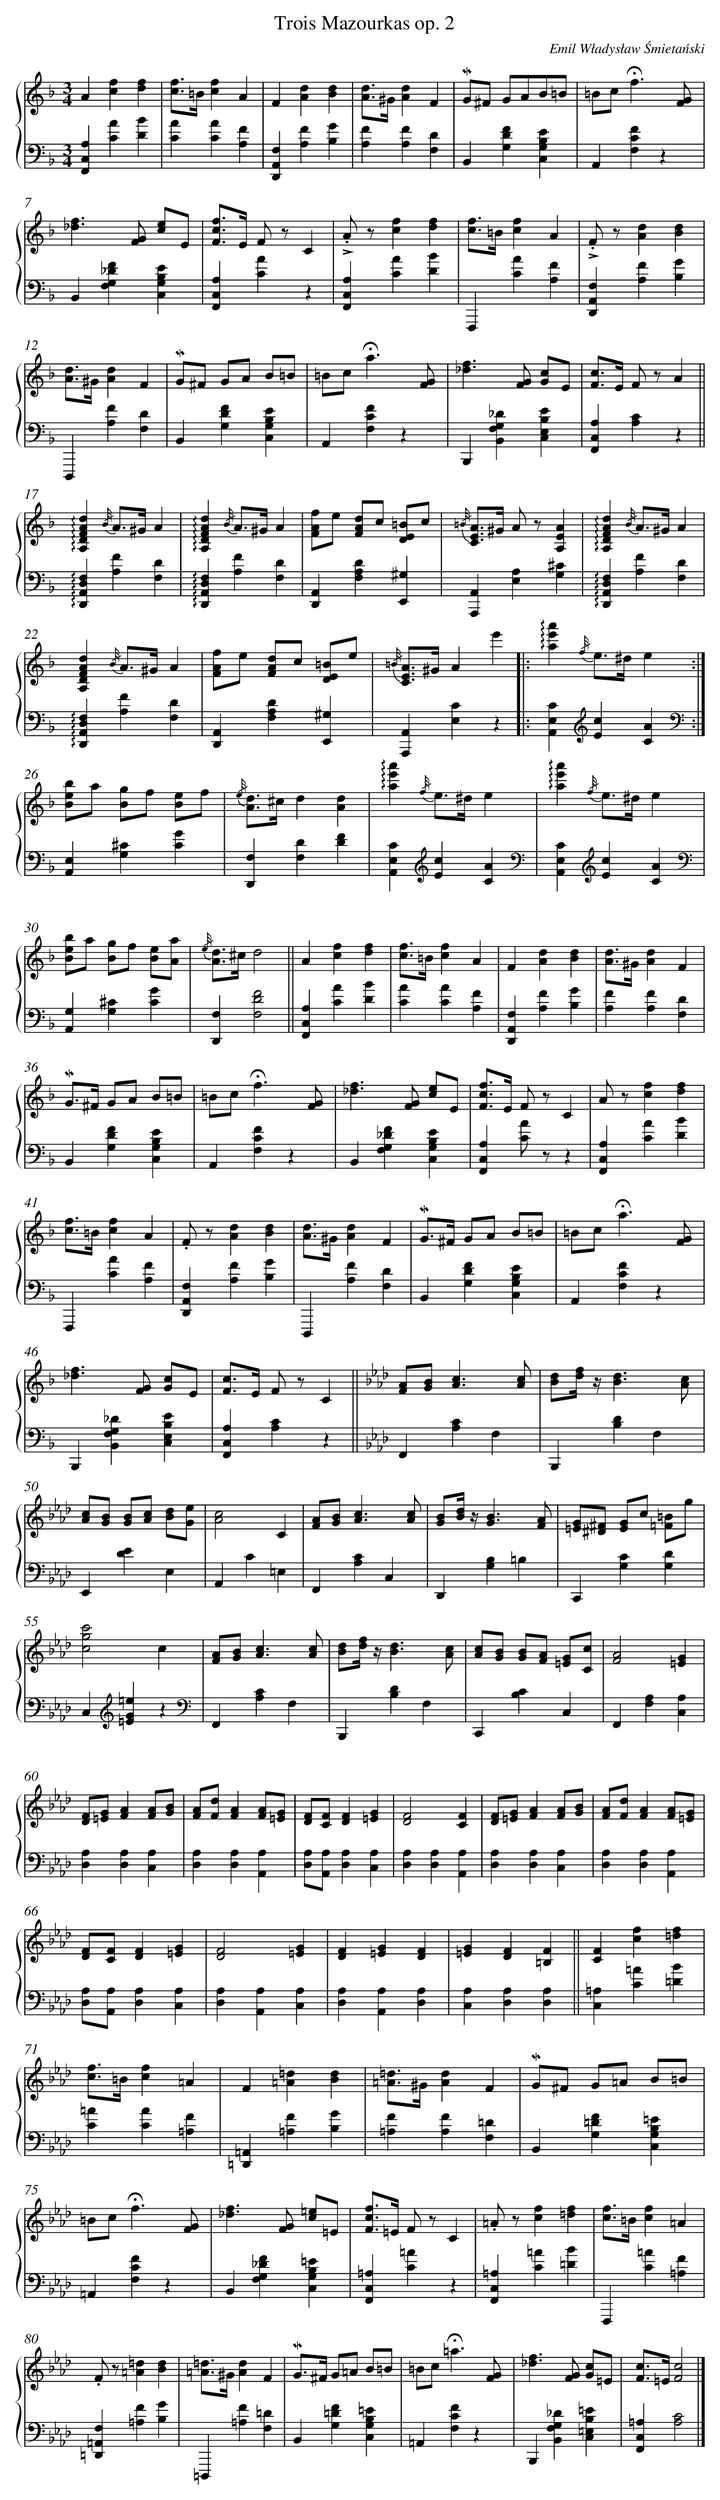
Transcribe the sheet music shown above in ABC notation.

X:1
T: Trois Mazourkas op. 2
C: Emil Władysław Śmietański
L: 1/4
M: 3/4
%%staves {1 2}
V: 1 clef=treble
V: 2 clef=bass
K: F
[V:1] A[fc][fd] |
[V:2] [A,C,F,,][AC][BD] |
[V:1] [f/c/]>=B/[fc]A |
[V:2] [AC][AC][FA,] |
[V:1] F[dA][dB] |
[V:2] [F,A,,D,,][FA,][GB,] |
[V:1] [d/A/]>^G/[dA]F |
[V:2] [FA,][FA,][DF,] |
[V:1] !mordent!G/^F/ G/A/B/=B/ |
[V:2] B,,[FDG,][EB,G,C,] |
[V:1] =B/c<!fermata!f[G/F/] |
[V:2] A,,[FCF,]z |
[V:1] [f_d]>[GF] [e/c/]E/ |
[V:2] B,,[F_DG,F,][EB,G,C,] |
[V:1] [f/c/F/]>E/ F/ z/C |
[V:2] [A,C,F,,][AC]z |
[V:1] .!accent!A/ z/[fc][fd] |
[V:2] [A,C,F,,][AC][BD] |
[V:1] [f/c/]>=B/[fc]A |
[V:2] F,,,[AC][FA,] |
[V:1] .!accent!F/ z/[dA][dB] |
[V:2] [F,A,,D,,][FA,][GB,] |
[V:1] [d/A/]>^G/[dA]F |
[V:2] D,,,[FA,][DF,] |
[V:1] !mordent!G/^F/ G/A/ B/=B/ |
[V:2] B,,[FDG,][EB,G,C,] |
[V:1] =B/c<!fermata!a[G/F/] |
[V:2] A,,[FCF,]z |
[V:1] [f_d]>[GF] [c/G/]E/ |
[V:2] B,,,[_DG,F,B,,][EB,E,C,] |
[V:1] [c/F/]>E/ F/ z/A ||
[V:2] [A,C,F,,][CA,]z ||
[V:1] !arpeggio![dAFDA,]{/B//} A/>^G/A |
[V:2] !arpeggio![F,D,A,,D,,][FA,][DF,] |
[V:1] !arpeggio![dAFDA,]{/B//} A/>^G/A |
[V:2] !arpeggio![F,D,A,,D,,][FA,][DF,] |
[V:1] [f/A/F/]e/ [d/A/F/]c/ [=B/E/D/]c/ |
[V:2] [A,,D,,][DA,F,][^G,E,,] |
[V:1] {/=B//} [A/E/C/]>^G/ A/ z/[AEA,] |
[V:2] [A,,A,,,][A,E,][^CG,] |
[V:1] !arpeggio![dAFDA,]{/B//} A/>^G/A |
[V:2] !arpeggio![F,D,A,,D,,][FA,][DF,] |
[V:1] [dAFDA,]{/B//} A/>^G/A |
[V:2] !arpeggio![F,D,A,,D,,][FA,][DF,] |
[V:1] [f/A/F/]e/ [d/A/F/]c/ [=B/E/D/]e/ |
[V:2] [A,,D,,][DA,F,][^G,E,,] |
[V:1] {/=B//} [A/E/C/]>^G/Ae' ]|:
[V:2] [A,,A,,,][CE,]z ]|:
[V:1] !arpeggio![a'e'a]{/f//} e/>^d/e :|]
[V:2] [CE,A,,][K:clef=treble][cE][AC][K:clef=bass] :|]
[V:1] [b/e/B/]a/ [g/B/]f/ [e/B/]f/ |
[V:2] [E,A,,][^CG,][GC] |
[V:1] {/e//} [d/A/]>^c/d[dA] |
[V:2] [F,D,,][DF,][FD] |
[V:1] !arpeggio![a'e'a]{/f//} e/>^d/e |
[V:2] [CE,A,,][K:clef=treble][cE][AC][K:clef=bass] |
[V:1] !arpeggio![a'e'a]{/f//} e/>^d/e |
[V:2] [CE,A,,][K:clef=treble][cE][AC][K:clef=bass] |
[V:1] [b/e/B/]a/ [g/B/]f/ [e/B/][a/A/] |
[V:2] [G,A,,][^CG,][GC] |
[V:1] {/e//} [d/A/]>^c/d2 ||
[V:2] [F,D,,][F2D2F,2] ||
[V:1] A[fc][fd] |
[V:2] [A,C,F,,][AC][BD] |
[V:1] [f/c/]>=B/[fc]A |
[V:2] [AC][AC][FA,] |
[V:1] F[dA][dB] |
[V:2] [F,A,,D,,][FA,][GB,] |
[V:1] [d/A/]>^G/[dA]F |
[V:2] [FA,][FA,][DF,] |
[V:1] !mordent!G/>^F/ G/A/ B/=B/ |
[V:2] B,,[FDG,][EB,G,C,] |
[V:1] =B/c<!fermata!f[G/F/] |
[V:2] A,,[FCF,]z |
[V:1] [f_d]>[GF] [e/c/]E/ |
[V:2] B,,[F_DG,F,][EB,G,C,] |
[V:1] [f/c/F/]>E/ F/ z/C |
[V:2] [A,C,F,,][A/C/] z/z |
[V:1] A/ z/[fc][fd] |
[V:2] [A,C,F,,][AC][BD] |
[V:1] [f/c/]>=B/[fc]A |
[V:2] F,,,[AC][FA,] |
[V:1] .F/ z/[dA][dB] |
[V:2] [F,A,,D,,][FA,][GB,] |
[V:1] [d/A/]>^G/[dA]F |
[V:2] D,,,[FA,][DF,] |
[V:1] !mordent!G/>^F/ G/A/ B/=B/ |
[V:2] B,,[FDG,][EB,G,C,] |
[V:1] =B/c<!fermata!a[G/F/] |
[V:2] A,,[FCF,]z |
[V:1] [f_d]>[GF] [c/G/]E/ |
[V:2] B,,,[_DG,F,B,,][EB,E,C,] |
[V:1] [c/F/]>E/ F/ z/C ||
[V:2] [A,C,F,,][CA,]z ||
[V:1]  [K:Ab] [A/F/][BG]<[cA][c/A/] |
[V:2]  [K:Ab] F,,[CA,]F, |
[V:1] [d/B/][f//d//] z//[d3/B3/][c/A/] |
[V:2] B,,,[DB,]F, |
[V:1] [c/A/][B/G/] [B/G/][c/A/] [d/B/][e/G/] |
[V:2] E,,[ED]E, |
[V:1] [c2A2]C |
[V:2] A,,C=E, |
[V:1] [A/F/][BG]<[cA][c/A/] |
[V:2] F,,[CA,]C, |
[V:1] [B/G/][d//B//] z//[B3/G3/][A/F/] |
[V:2] D,,[B,G,]=B, |
[V:1] [G/=E/][^F/^D/] [G/E/]c/ [=B/=F/]g/ |
[V:2] C,,[CG,][DG,] |
[V:1] [c'2g2c2]c |
[V:2] C,[K:clef=treble][=eG=E]z[K:clef=bass] |
[V:1] [A/F/][BG]<[cA][c/A/] |
[V:2] F,,[CA,]F, |
[V:1] [d/B/][f//d//] z//[d3/B3/][c/A/] |
[V:2] B,,,[DB,]F, |
[V:1] [c/A/][B/G/] [B/G/][A/F/] [G/=E/][c/C/] |
[V:2] C,,[CB,]C, |
[V:1] [A2F2][G=E] |
[V:2] F,,[A,F,][A,C,] |
[V:1] [F/D/][G/=E/][AF][A/F/][B/G/] |
[V:2] [A,D,][A,D,][A,C,] |
[V:1] [A/F/][d/F/][AF][A/F/][G/=E/] |
[V:2] [A,D,][A,D,][A,A,,] |
[V:1] [F/D/][F/C/][FD][G=E] |
[V:2] [A,/D,/][A,/A,,/][A,D,][A,C,] |
[V:1] [F2D2][FC] |
[V:2] [A,D,][A,D,][A,A,,] |
[V:1] [F/D/][G/=E/][AF][A/F/][B/G/] |
[V:2] [A,D,][A,D,][A,C,] |
[V:1] [A/F/][d/F/][AF][A/F/][G/=E/] |
[V:2] [A,D,][A,D,][A,A,,] |
[V:1] [F/D/][F/C/][FD][G=E] |
[V:2] [A,/D,/][A,/A,,/][A,D,][A,C,] |
[V:1] [F2D2][G=E] |
[V:2] [A,D,][A,A,,][A,C,] |
[V:1] [FD][G=E][FD] |
[V:2] [A,D,][A,A,,][A,D,] |
[V:1] [G=E][FD][F=B,] ||
[V:2] [A,C,][A,D,][A,D,] ||
[V:1]  [K:Ab] [FC][fc][f=d] |
[V:2]  [K:Ab] [=A,C,][=AC][B=D] |
[V:1] [f/c/]>=B/[fc]=A |
[V:2] [=AC][AC][F=A,] |
[V:1] F[=d=A][dB] |
[V:2] [=A,,=D,,][F=A,][GB,] |
[V:1] [=d/=A/]>^G/[dA]F |
[V:2] [F=A,][FA,][=DF,] |
[V:1] !mordent!G/^F/ G/=A/ B/=B/ |
[V:2] B,,[F=DG,][=EB,G,C,] |
[V:1] =B/c<!fermata!f[G/F/] |
[V:2] =A,,[FCF,]z |
[V:1] [f_d]>[GF] [=e/c/]=E/ |
[V:2] B,,[F_DG,F,][=EB,G,C,] |
[V:1] [f/c/F/]>=E/ F/ z/C |
[V:2] [=A,C,F,,][=AC]z |
[V:1] .=A/ z/[fc][f=d] |
[V:2] [=A,C,F,,][=AC][B=D] |
[V:1] [f/c/]>=B/[fc]=A |
[V:2] F,,,[=AC][F=A,] |
[V:1] .F/ z/[=d=A][dB] |
[V:2] [F,=A,,=D,,][F=A,][GB,] |
[V:1] [=d/=A/]>^G/[dA]F |
[V:2] =D,,,[F=A,][=DF,] |
[V:1] !mordent!G/>^F/ G/=A/ B/=B/ |
[V:2] B,,[F=DG,][=EB,G,C,] |
[V:1] =B/c<!fermata!=a[G/F/] |
[V:2] =A,,[FCF,]z |
[V:1] [f_d]>[GF] [c/G/]=E/ |
[V:2] B,,,[_DG,F,B,,][=EB,=E,C,] |
[V:1] [c/F/]>=E/[c2F2] |]
[V:2] [=A,C,F,,][C2A,2] |]
